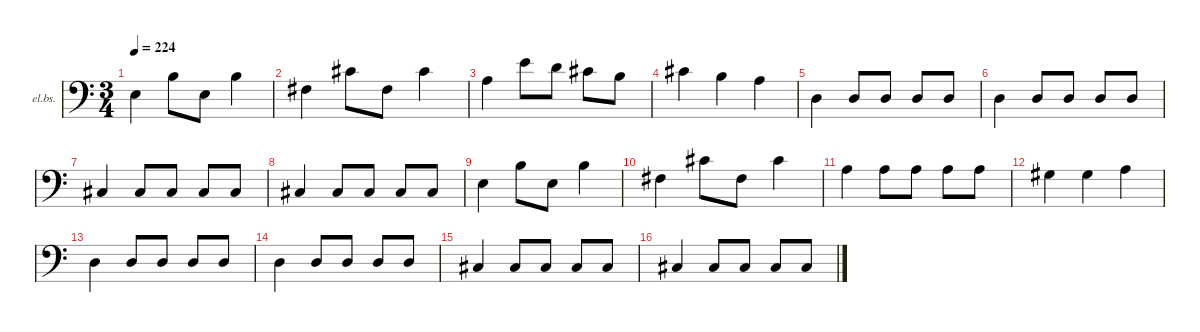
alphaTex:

\hideDynamics
\bracketExtendMode nobrackets
\firstSystemTrackNameOrientation horizontal
\otherSystemsTrackNameOrientation horizontal
\track ("Ba" "el.bs.") {instrument electricbassfinger}
\staff {score}
\tuning (G2 D2 A1 E1)
\ts (3 4)
\tempo 224
\clef f4
\ks aminor
2.2.4{dy fff beam Down} 4.1.8{dy ff beam Down} 2.2.8{dy f beam Down} 4.1.4{dy ff beam Down} |
4.2{acc #}.4{dy fff beam Down} 6.1{acc #}.8{dy ff beam Down} 4.2{acc #}.8{dy f beam Down} 6.1{acc #}.4{dy ff beam Down} |
2.1.4{dy fff beam Down} 9.1.8{dy ff beam Down} 7.1.8{dy f beam Down} 6.1{acc #}.8{dy ff beam Down} 4.1.8{dy f beam Down} |
6.1{acc #}.4{dy fff beam Down} 4.1.4{beam Down} 2.1.4{beam Down} |
0.2.4{beam Down} 0.2.8{dy ff beam Up} 0.2.8{dy f beam Up} 0.2.8{dy ff beam Up} 0.2.8{dy f beam Up} |
0.2.4{dy fff beam Down} 0.2.8{dy ff beam Up} 0.2.8{dy f beam Up} 0.2.8{dy ff beam Up} 0.2.8{dy fff beam Up} |
4.3{acc #}.4{beam Up} 4.3{acc #}.8{dy ff beam Up} 4.3{acc #}.8{dy f beam Up} 4.3{acc #}.8{dy ff beam Up} 4.3{acc #}.8{dy f beam Up} |
4.3{acc #}.4{dy fff beam Up} 4.3{acc #}.8{dy ff beam Up} 4.3{acc #}.8{dy f beam Up} 4.3{acc #}.8{dy fff beam Up} 4.3{acc #}.8{dy f beam Up} |
2.2.4{dy fff beam Down} 4.1.8{dy ff beam Down} 2.2.8{dy f beam Down} 4.1.4{dy ff beam Down} |
4.2{acc #}.4{dy fff beam Down} 6.1{acc #}.8{dy ff beam Down} 4.2{acc #}.8{dy f beam Down} 6.1{acc #}.4{dy ff beam Down} |
2.1.4{dy fff beam Down} 2.1.8{dy ff beam Down} 2.1.8{dy f beam Down} 2.1.8{dy ff beam Down} 2.1.8{dy f beam Down} |
1.1{acc #}.4{dy fff beam Down} 1.1{acc #}.4{beam Down} 2.1.4{beam Down} |
0.2.4{beam Down} 0.2.8{dy ff beam Up} 0.2.8{dy f beam Up} 0.2.8{dy ff beam Up} 0.2.8{dy f beam Up} |
0.2.4{dy fff beam Down} 0.2.8{dy ff beam Up} 0.2.8{dy f beam Up} 0.2.8{dy ff beam Up} 0.2.8{dy fff beam Up} |
4.3{acc #}.4{beam Up} 4.3{acc #}.8{dy ff beam Up} 4.3{acc #}.8{dy f beam Up} 4.3{acc #}.8{dy ff beam Up} 4.3{acc #}.8{dy f beam Up} |
4.3{acc #}.4{dy fff beam Up} 4.3{acc #}.8{dy ff beam Up} 4.3{acc #}.8{dy f beam Up} 4.3{acc #}.8{dy fff beam Up} 4.3{acc #}.8{dy f beam Up}
